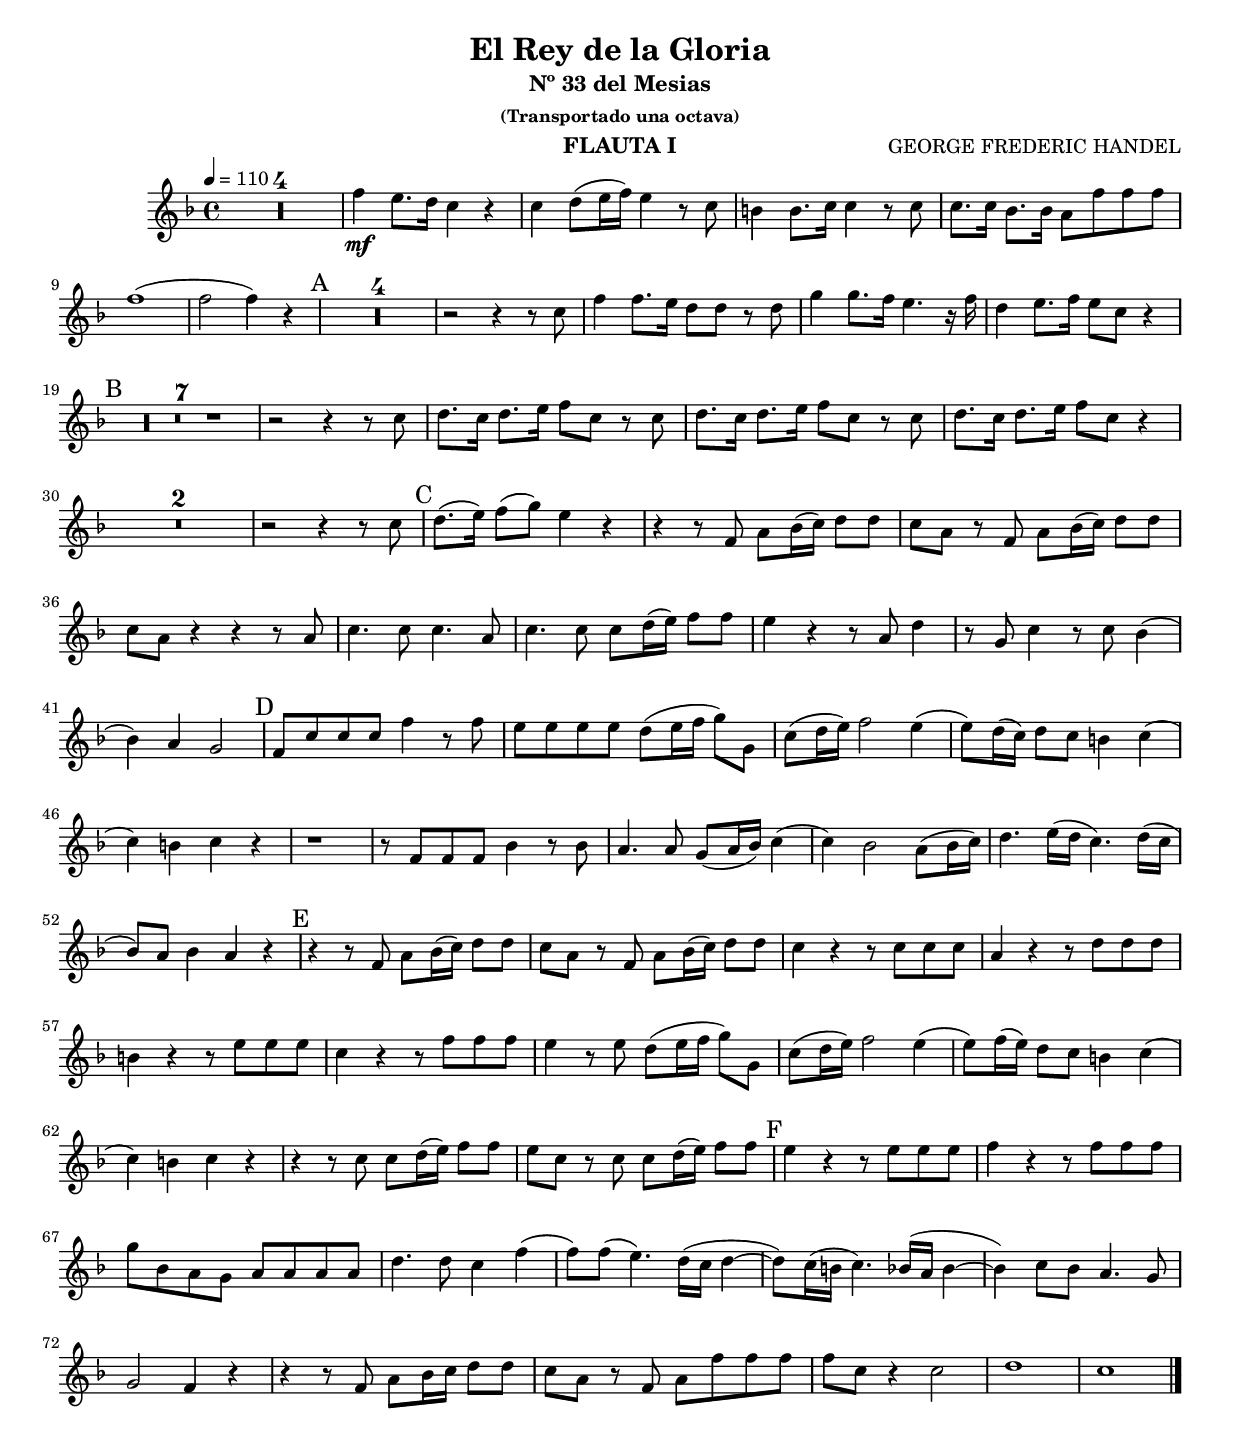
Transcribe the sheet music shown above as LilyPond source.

% Created on Wed Jan 26 21:22:44 CST 2011
% by search.sam@
\version "2.23.2"
#(set-global-staff-size 17)

\header {
	title = "El Rey de la Gloria" 
	subtitle = "Nº 33 del Mesias" 
	subsubtitle = "(Transportado una octava)" 
 	composer = "GEORGE FREDERIC HANDEL" 
 	instrument = "FLAUTA I" 
}

staffFlauta = \new Staff {
	\time 4/4
	\tempo 4 = 110
	\set Staff.midiInstrument = "flute"
	\set Score.skipBars = ##t
	\key f \major
	\clef treble
	
	\relative c' { 	
 % Type notes here 
 	R1*4 |%4
 	f'4\mf e8. d16 c4 r4 |%5
 	c4 d8 (e16 f) e4 r8 c8 |%6
 	b4 b8. c16 c4 r8 c8 |%7
 	c8. c16 bes8. bes16 a8 f'8 f8 f8 |%8
 	f1( |%9
 	f2 f4) r4 |%10
 	\mark A R1*4 |%14
 	r2 r4 r8 c8 |%15
 	f4 f8. e16 d8 d8 r8 d8 |%16
 	g4 g8. f16 e4. r16 f16 |%17
 	d4 e8. f16 e8 c8 r4 |%18
 	\mark B R1*7 |%25
 	r2 r4 r8 c8 |%26
 	d8. c16 d8. e16 f8 c8 r8 c8 |%27
 	d8. c16 d8. e16 f8 c8 r8 c8 |%28
 	d8. c16 d8. e16 f8 c8 r4 |%29
 	R1*2 |%31
 	r2 r4 r8 c8 |%32
 	\mark C d8. (e16) f8 (g8) e4 r4 |%33
 	r4 r8 f,8 a8 bes16 (c16) d8 d8 |%34
 	c8 a8 r8 f8 a8 bes16 (c16) d8 d8 |%35
 	c8 a8 r4 r4 r8 a8 |%36
 	c4. c8 c4. a8 |%37
 	c4. c8 c8 d16 (e16) f8 f8 |%38
 	e4 r4 r8 a,8 d4 |%39
 	r8 g,8 c4 r8 c8 bes4( |%40
 	bes4) a4 g2 |%41
 	\mark D f8 c'8 c8 c8 f4 r8 f8 |%42
 	e8 e8 e8 e8 d8 (e16 f16 g8) g,8 |%43
 	c8 (d16 e16) f2 e4( |%44
 	e8) d16 (c16) d8 c8 b4 c4( |%45
 	c4) b4 c4 r4 |%46
 	r1 |%47
 	r8 f,8 f8 f8 bes4 r8 bes8 |%48
 	a4. a8 g8 (a16 bes16) c4( |%49
 	c4) bes2 a8 (bes16 c16) |%50
 	d4. e16 (d16 c4.) d16 (c16 |%51
 	bes8) a8 bes4 a4 r4 |%52
 	\mark E r4 r8 f8 a8 bes16 (c16) d8 d8 |%53
 	c8 a8 r8 f8 a8 bes16 (c16) d8 d8 |%54
 	c4 r4 r8 c8 c8 c8 |%55
 	a4 r4 r8 d8 d8 d8 |%56
 	b4 r4 r8 e8 e8 e8 |%57
 	c4 r4 r8 f8 f8 f8 |%58
 	e4 r8 e8 d8 (e16 f16 g8) g,8 |%59
 	c8 (d16 e16) f2 e4( |%60
 	e8) f16 (e16) d8 c8 b4 c( |%61
 	c4) b4 c4 r4 |%62
 	r4 r8 c8 c8 d16 (e16) f8 f8 |%63
 	e8 c8 r8 c8 c8 d16 (e16) f8 f8 |%64
 	\mark F e4 r4 r8 e8 e8 e8 |%65
 	f4 r4 r8 f8 f8 f8 |%66
 	g8 bes,8 a8 g8 a8 a8 a8 a8 |%67
 	d4. d8 c4 f4( |%68
 	f8) f8 (e4.) d16 (c16 d4~ |%69
 	d8) c16 (b16 c4.) bes16 (a16 bes4~ |%70
 	bes4) c8 bes8 a4. g8  |%71
 	g2 f4 r4 |%72
 	r4 r8 f8 a8 bes16 c16 d8 d8 |%73
 	c8 a8 r8 f8 a8 f'8 f8 f8 |%74
 	f8 c8 r4 c2 |%75
 	d1 |%76
 	c1 |%77
	\bar "|."
	}
}


\score {
	<<
		\staffFlauta
	>>
	\midi {
	}
	\layout {
	}
}

\paper {
}


